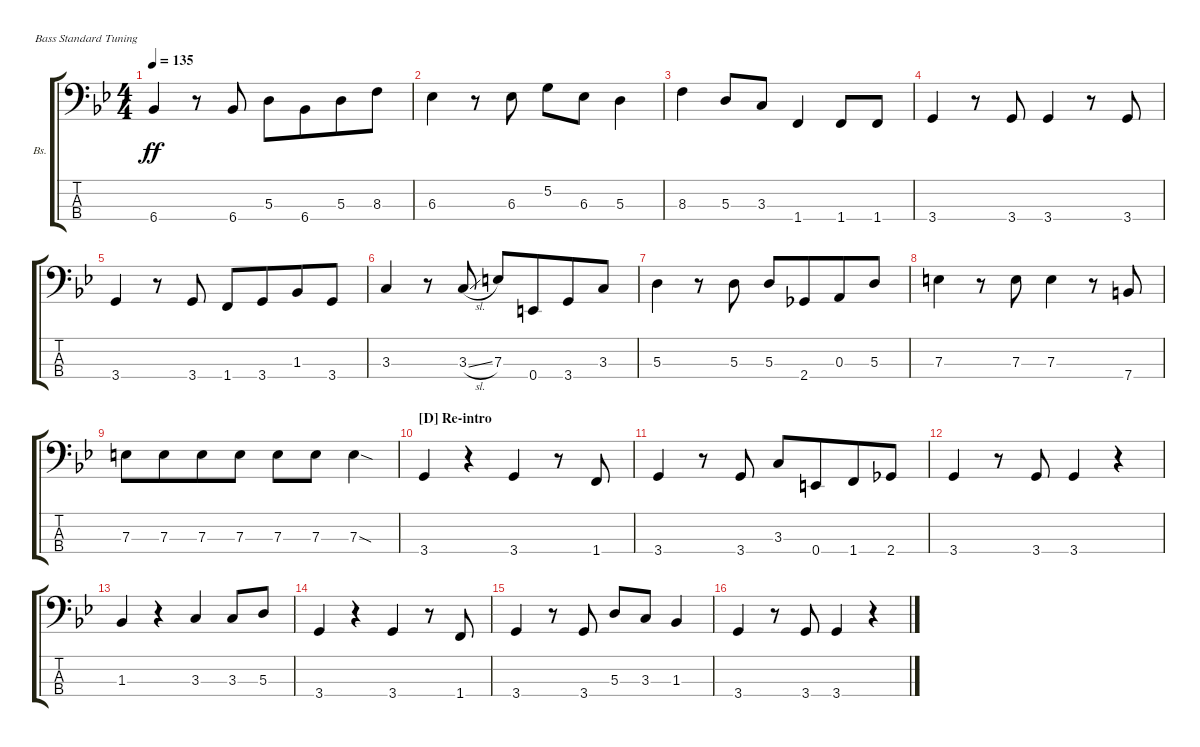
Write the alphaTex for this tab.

\defaultSystemsLayout 4
\bracketExtendMode groupsimilarinstruments
\firstSystemTrackNameOrientation horizontal
\otherSystemsTrackNameOrientation horizontal
\track ("Bass" "Bs.") {instrument electricbassfinger}
\staff {score tabs}
\tuning (G2 D2 A1 E1)
\ts (4 4)
\tempo 135
\clef f4
\ks bb
6.4.4{dy ff} r.8 6.4.8 5.3.8 6.4.8{beam merge} 5.3.8 8.3.8 |
6.3.4 r.8 6.3.8 5.2.8 6.3.8 5.3.4 |
8.3.4 5.3.8 3.3.8 1.4.4 1.4.8 1.4.8 |
3.4.4 r.8 3.4.8 3.4.4 r.8 3.4.8 |
3.4.4 r.8 3.4.8 1.4.8 3.4.8{beam merge} 1.3.8 3.4.8 |
3.3.4 r.8 3.3{sl}.8 7.3.8 0.4.8{beam merge} 3.4.8 3.3.8 |
5.3.4 r.8 5.3.8 5.3.8 2.4.8{beam merge} 0.3.8 5.3.8 |
7.3.4 r.8 7.3.8 7.3.4 r.8 7.4.8 |
7.3.8{beam merge} 7.3.8{beam merge} 7.3.8 7.3.8 7.3.8 7.3.8 7.3{sod}.4 |
\section ("D" "Re-intro")
3.4.4 r.4 3.4.4 r.8 1.4.8 |
3.4.4 r.8 3.4.8 3.3.8 0.4.8{beam merge} 1.4.8 2.4.8 |
3.4.4 r.8 3.4.8 3.4.4 r.4 |
1.3.4 r.4 3.3.4 3.3.8 5.3.8 |
3.4.4 r.4 3.4.4 r.8 1.4.8 |
3.4.4 r.8 3.4.8 5.3.8 3.3.8 1.3.4 |
3.4.4 r.8 3.4.8 3.4.4 r.4
